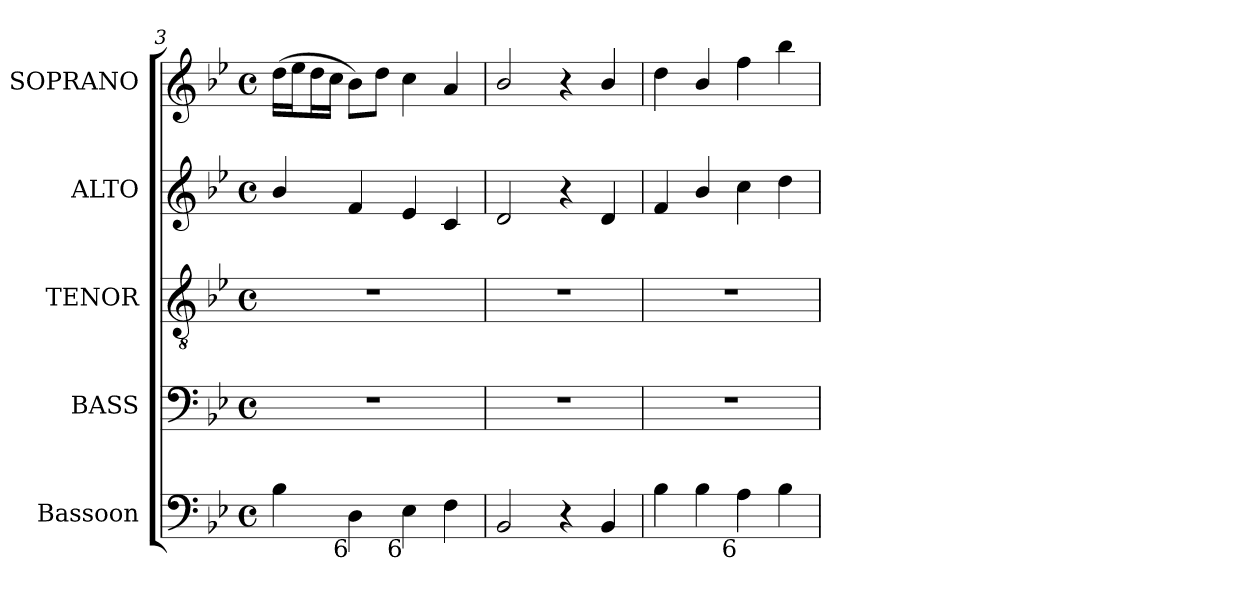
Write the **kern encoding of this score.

**kern	**kern	**kern	**kern	**kern
*part5	*part4	*part3	*part2	*part1
*staff5	*staff4	*staff3	*staff2	*staff1
*I"Bassoon	*I"BASS	*I"TENOR	*I"ALTO	*I"SOPRANO
*I'Bsn.	*I'B.	*I'T.	*I'A.	*I'S.
*clefF4	*clefF4	*clefGv2	*clefG2	*clefG2
*	*	*ITrd7c12	*	*
*k[b-e-]	*k[b-e-]	*k[b-e-]	*k[b-e-]	*k[b-e-]
*B-:	*B-:	*B-:	*B-:	*B-:
*M4/4	*M4/4	*M4/4	*M4/4	*M4/4
*met(c)	*met(c)	*met(c)	*met(c)	*met(c)
=3	=3	=3	=3	=3
4B-i\	1r	1r	4b-i/	(16ddi\LL
.	.	.	.	16ee-i\J
.	.	.	.	16ddi\L
.	.	.	.	16cci\JJ
!LO:TX:b:rj:t=6	!	!	!	!
4Di\	.	.	4fi/	8b-i\L)
.	.	.	.	8ddi\J
!LO:TX:b:rj:t=6	!	!	!	!
4E-i\	.	.	4e-i/	4cci\
4Fi\	.	.	4ci/	4ai/
=4	=4	=4	=4	=4
2BB-i/	1r	1r	2di/	2b-i/
4r	.	.	4r	4r
4BB-i/	.	.	4di/	4b-i/
=5	=5	=5	=5	=5
4B-i\	1r	1r	4fi/	4ddi\
4B-i\	.	.	4b-i/	4b-i/
!LO:TX:b:rj:t=6	!	!	!	!
4Ai\	.	.	4cci\	4ffi\
4B-i\	.	.	4ddi\	4bb-i\
=	=	=	=	=
*-	*-	*-	*-	*-
